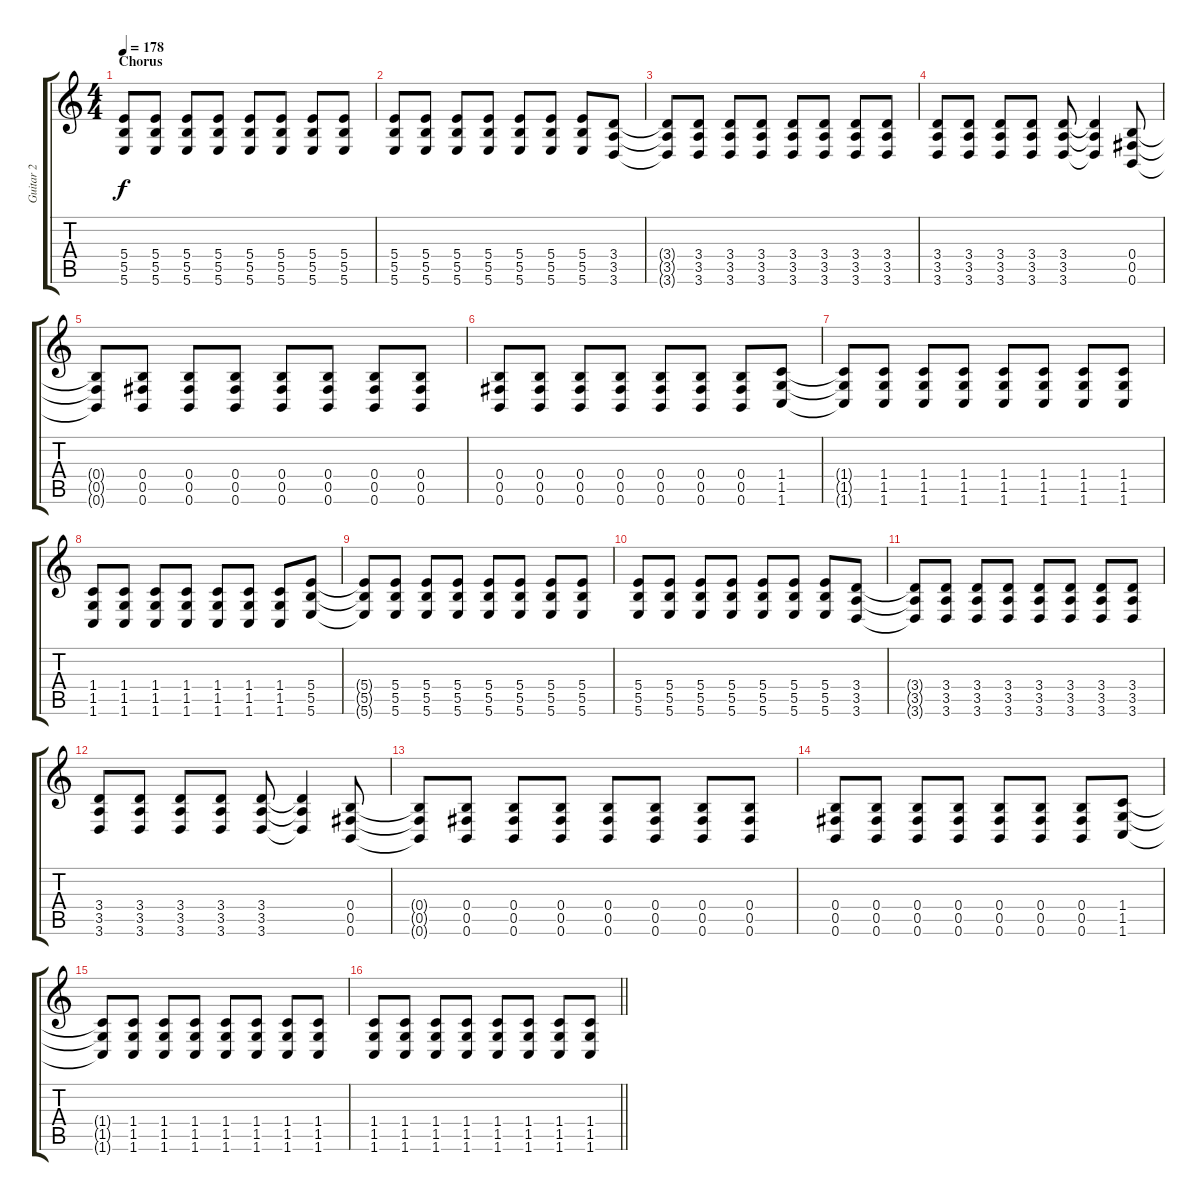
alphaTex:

\track ("Guitar 2" "Guitar 2") {instrument distortionguitar}
\staff {score tabs}
\tuning (Db4 Ab3 E3 B2 Gb2 B1) {hide}
\ts (4 4)
\section ("" "Chorus")
\tempo 178
\clef g2
\ks c
(5.4 5.5 5.6).8{dy f} (5.4 5.5 5.6).8 (5.4 5.5 5.6).8 (5.4 5.5 5.6).8 (5.4 5.5 5.6).8 (5.4 5.5 5.6).8 (5.4 5.5 5.6).8 (5.4 5.5 5.6).8 |
(5.4 5.5 5.6).8 (5.4 5.5 5.6).8 (5.4 5.5 5.6).8 (5.4 5.5 5.6).8 (5.4 5.5 5.6).8 (5.4 5.5 5.6).8 (5.4 5.5 5.6).8 (3.4 3.5 3.6).8 |
(3.4{t} 3.5{t} 3.6{t}).8 (3.4 3.5 3.6).8 (3.4 3.5 3.6).8 (3.4 3.5 3.6).8 (3.4 3.5 3.6).8 (3.4 3.5 3.6).8 (3.4 3.5 3.6).8 (3.4 3.5 3.6).8 |
(3.4 3.5 3.6).8 (3.4 3.5 3.6).8 (3.4 3.5 3.6).8 (3.4 3.5 3.6).8 (3.4 3.5 3.6).8 (3.4{t} 3.5{t} 3.6{t}).4 (0.4 0.5 0.6).8 |
(0.4{t} 0.5{t} 0.6{t}).8 (0.4 0.5 0.6).8 (0.4 0.5 0.6).8 (0.4 0.5 0.6).8 (0.4 0.5 0.6).8 (0.4 0.5 0.6).8 (0.4 0.5 0.6).8 (0.4 0.5 0.6).8 |
(0.4 0.5 0.6).8 (0.4 0.5 0.6).8 (0.4 0.5 0.6).8 (0.4 0.5 0.6).8 (0.4 0.5 0.6).8 (0.4 0.5 0.6).8 (0.4 0.5 0.6).8 (1.4 1.5 1.6).8 |
(1.4{t} 1.5{t} 1.6{t}).8 (1.4 1.5 1.6).8 (1.4 1.5 1.6).8 (1.4 1.5 1.6).8 (1.4 1.5 1.6).8 (1.4 1.5 1.6).8 (1.4 1.5 1.6).8 (1.4 1.5 1.6).8 |
(1.4 1.5 1.6).8 (1.4 1.5 1.6).8 (1.4 1.5 1.6).8 (1.4 1.5 1.6).8 (1.4 1.5 1.6).8 (1.4 1.5 1.6).8 (1.4 1.5 1.6).8 (5.4 5.5 5.6).8 |
(5.4{t} 5.5{t} 5.6{t}).8 (5.4 5.5 5.6).8 (5.4 5.5 5.6).8 (5.4 5.5 5.6).8 (5.4 5.5 5.6).8 (5.4 5.5 5.6).8 (5.4 5.5 5.6).8 (5.4 5.5 5.6).8 |
(5.4 5.5 5.6).8 (5.4 5.5 5.6).8 (5.4 5.5 5.6).8 (5.4 5.5 5.6).8 (5.4 5.5 5.6).8 (5.4 5.5 5.6).8 (5.4 5.5 5.6).8 (3.4 3.5 3.6).8 |
(3.4{t} 3.5{t} 3.6{t}).8 (3.4 3.5 3.6).8 (3.4 3.5 3.6).8 (3.4 3.5 3.6).8 (3.4 3.5 3.6).8 (3.4 3.5 3.6).8 (3.4 3.5 3.6).8 (3.4 3.5 3.6).8 |
(3.4 3.5 3.6).8 (3.4 3.5 3.6).8 (3.4 3.5 3.6).8 (3.4 3.5 3.6).8 (3.4 3.5 3.6).8 (3.4{t} 3.5{t} 3.6{t}).4 (0.4 0.5 0.6).8 |
(0.4{t} 0.5{t} 0.6{t}).8 (0.4 0.5 0.6).8 (0.4 0.5 0.6).8 (0.4 0.5 0.6).8 (0.4 0.5 0.6).8 (0.4 0.5 0.6).8 (0.4 0.5 0.6).8 (0.4 0.5 0.6).8 |
(0.4 0.5 0.6).8 (0.4 0.5 0.6).8 (0.4 0.5 0.6).8 (0.4 0.5 0.6).8 (0.4 0.5 0.6).8 (0.4 0.5 0.6).8 (0.4 0.5 0.6).8 (1.4 1.5 1.6).8 |
(1.4{t} 1.5{t} 1.6{t}).8 (1.4 1.5 1.6).8 (1.4 1.5 1.6).8 (1.4 1.5 1.6).8 (1.4 1.5 1.6).8 (1.4 1.5 1.6).8 (1.4 1.5 1.6).8 (1.4 1.5 1.6).8 |
\barLineRight lightlight
(1.4 1.5 1.6).8 (1.4 1.5 1.6).8 (1.4 1.5 1.6).8 (1.4 1.5 1.6).8 (1.4 1.5 1.6).8 (1.4 1.5 1.6).8 (1.4 1.5 1.6).8 (1.4 1.5 1.6).8
